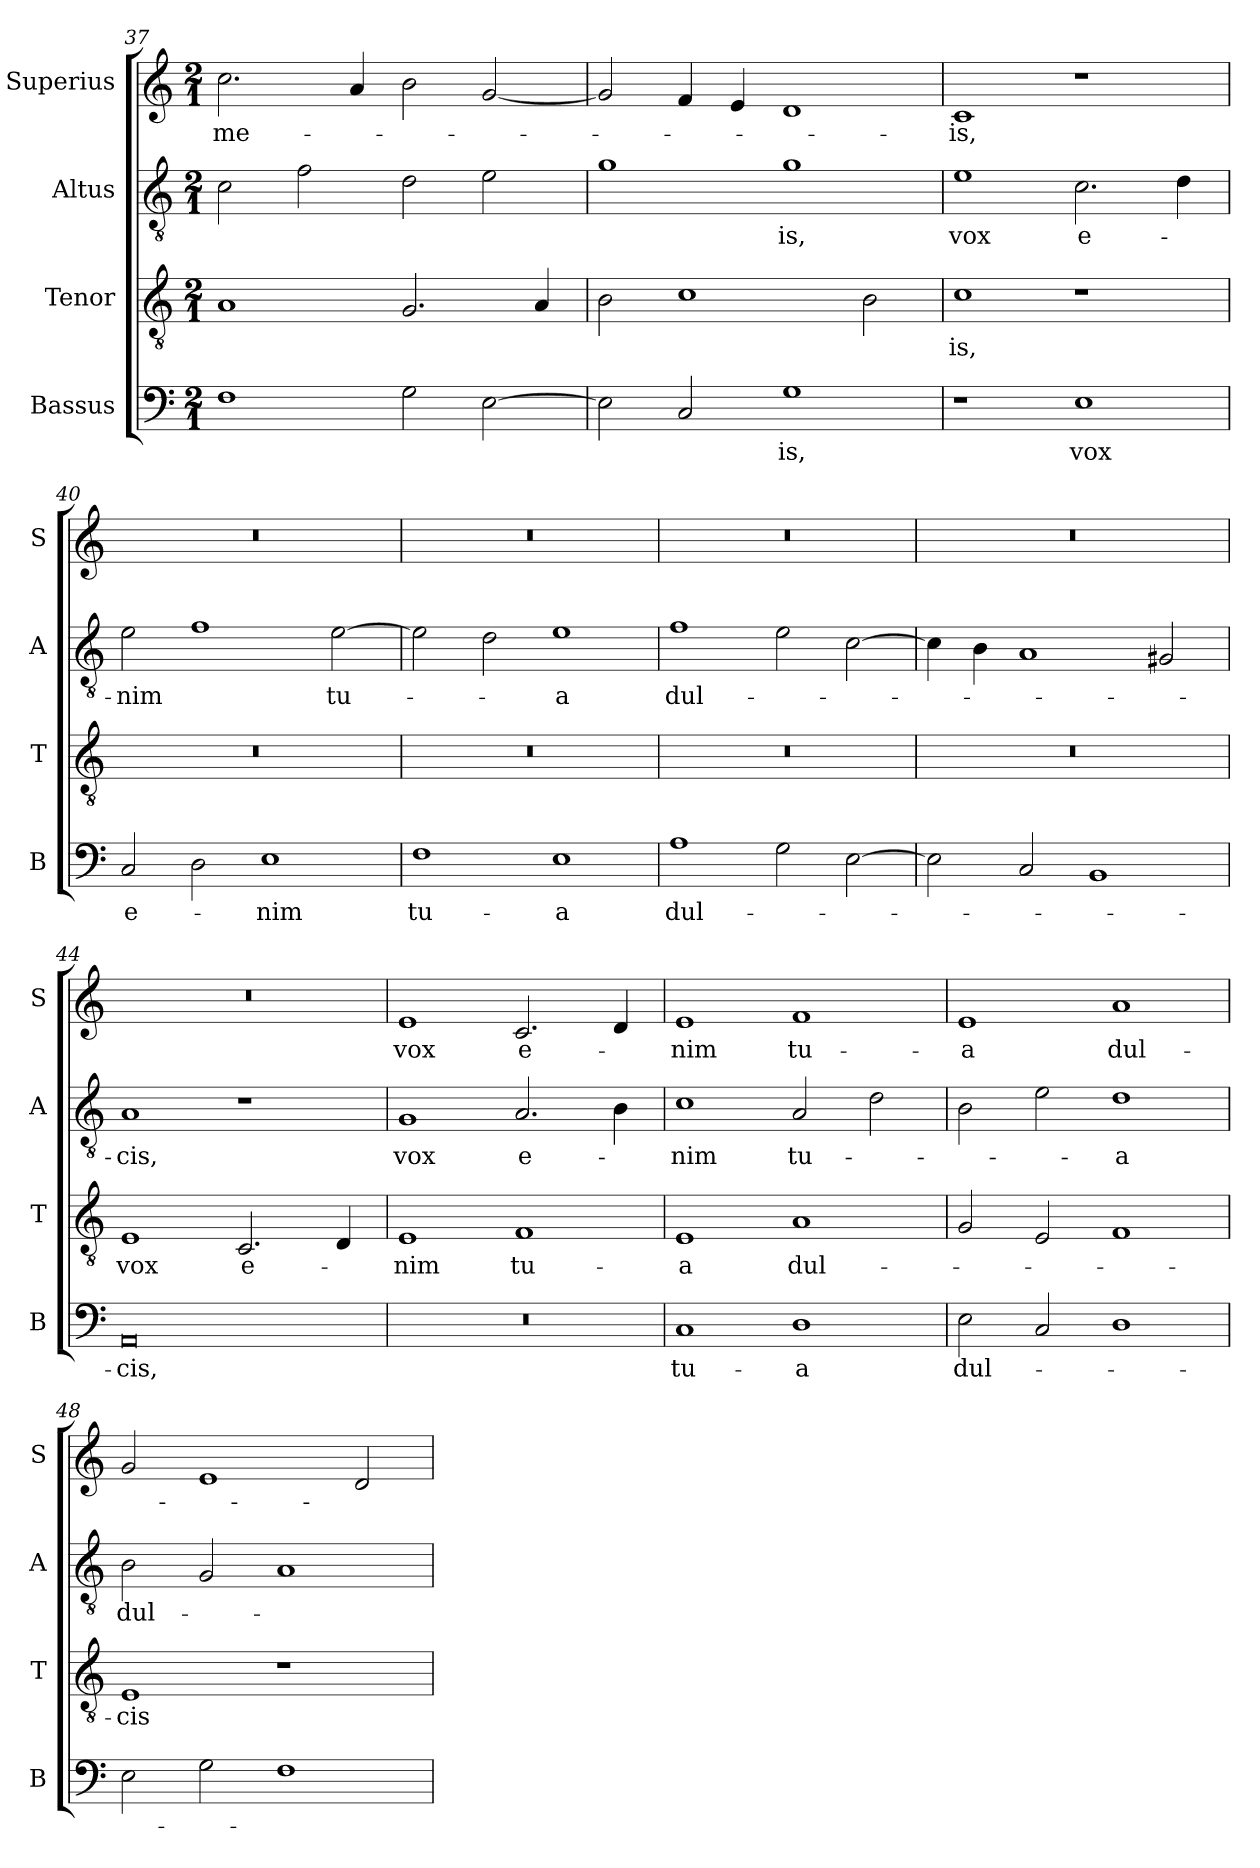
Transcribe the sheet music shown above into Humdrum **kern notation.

**kern	**text	**kern	**text	**kern	**text	**kern	**text
*part4	*part4	*part3	*part3	*part2	*part2	*part1	*part1
*staff4	*staff4	*staff3	*staff3	*staff2	*staff2	*staff1	*staff1
*I"Bassus	*	*I"Tenor	*	*I"Altus	*	*I"Superius	*
*I'B	*	*I'T	*	*I'A	*	*I'S	*
*clefF4	*	*clefGv2	*	*clefGv2	*	*clefG2	*
*k[]	*	*k[]	*	*k[]	*	*k[]	*
*M2/1	*	*M2/1	*	*M2/1	*	*M2/1	*
=37	=37	=37	=37	=37	=37	=37	=37
1F	.	1A	.	2c	.	2.cc	me-
.	.	.	.	2f	.	.	.
.	.	.	.	.	.	4a	.
2G	.	2.G	.	2d	.	2b	.
[2E	.	.	.	2e	.	[2g	.
.	.	4A	.	.	.	.	.
=38	=38	=38	=38	=38	=38	=38	=38
2E]	.	2B	.	1g	.	2g]	.
2C	.	1c	.	.	.	4f	.
.	.	.	.	.	.	4e	.
1G	-is,	.	.	1g	-is,	1d	.
.	.	2B	.	.	.	.	.
=39	=39	=39	=39	=39	=39	=39	=39
1r	.	1c	-is,	1e	vox	1c	-is,
1E	vox	1r	.	2.c	e-	1r	.
.	.	.	.	4d	.	.	.
=40	=40	=40	=40	=40	=40	=40	=40
2C	e-	0r	.	2e	-nim	0r	.
2D	.	.	.	1f	.	.	.
1E	-nim	.	.	.	.	.	.
.	.	.	.	[2e	tu-	.	.
=41	=41	=41	=41	=41	=41	=41	=41
1F	tu-	0r	.	2e]	.	0r	.
.	.	.	.	2d	.	.	.
1E	-a	.	.	1e	-a	.	.
=42	=42	=42	=42	=42	=42	=42	=42
1A	dul-	0r	.	1f	dul-	0r	.
2G	.	.	.	2e	.	.	.
[2E	.	.	.	[2c	.	.	.
=43	=43	=43	=43	=43	=43	=43	=43
2E]	.	0r	.	4c]	.	0r	.
.	.	.	.	4B	.	.	.
2C	.	.	.	1A	.	.	.
1BB	.	.	.	.	.	.	.
.	.	.	.	2G#X	.	.	.
=44	=44	=44	=44	=44	=44	=44	=44
0AA	-cis,	1E	vox	1A	-cis,	0r	.
.	.	2.C	e-	1r	.	.	.
.	.	4D	.	.	.	.	.
=45	=45	=45	=45	=45	=45	=45	=45
!	!	!	!	!	!LO:LY:i	!	!
0r	.	1E	-nim	1G	vox	1e	vox
!	!	!	!	!	!LO:LY:i	!	!
.	.	1F	tu-	2.A	e-	2.c	e-
.	.	.	.	4B	.	4d	.
=46	=46	=46	=46	=46	=46	=46	=46
!	!LO:LY:i	!	!	!	!LO:LY:i	!	!
1C	tu-	1E	-a	1c	-nim	1e	-nim
!	!LO:LY:i	!	!	!	!LO:LY:i	!	!
1D	-a	1A	dul-	2A	tu-	1f	tu-
.	.	.	.	2d	.	.	.
=47	=47	=47	=47	=47	=47	=47	=47
!	!LO:LY:i	!	!	!	!	!	!
2E	dul-	2G	.	2B	.	1e	-a
2C	.	2E	.	2e	.	.	.
!	!	!	!	!	!LO:LY:i	!	!
1D	.	1F	.	1d	-a	1a	dul-
=48	=48	=48	=48	=48	=48	=48	=48
!	!	!	!	!	!LO:LY:i	!	!
2E	.	1E	-cis	2B	dul-	2g	.
2G	.	.	.	2G	.	1e	.
1F	.	1r	.	1A	.	.	.
.	.	.	.	.	.	2d	.
=	=	=	=	=	=	=	=
*-	*-	*-	*-	*-	*-	*-	*-
